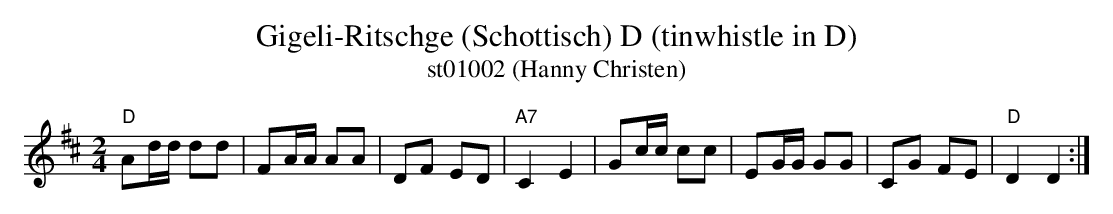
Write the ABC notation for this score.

X:1
T:Gigeli-Ritschge (Schottisch) D (tinwhistle in D)
T:st01002 (Hanny Christen)
M:2/4
L:1/16
K:D %%MIDI gchordon
"D"A2dd d2d2 | F2AA A2A2 | D2F2 E2D2 | "A7"C4E4 | G2cc c2c2 | E2GG G2G2 | C2G2 F2E2 | "D"D4D4 :|
